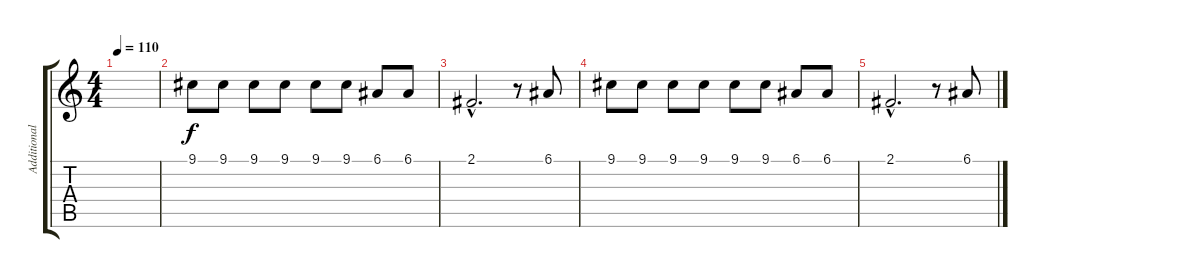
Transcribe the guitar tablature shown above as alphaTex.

\track ("Additional Instruments" "Additional") {instrument koto}
\staff {score tabs}
\tuning (E4 B3 G3 D3 A2 E2) {hide}
\ts (4 4)
\tempo 110
\clef g2
\ks c
|
9.1.8{volume 16 balance 8 instrument kalimba} 9.1.8 9.1.8 9.1.8 9.1.8 9.1.8 6.1.8 6.1.8 |
2.1{hac}.2{d} r.8 6.1.8 |
9.1.8{volume 16 balance 8 instrument kalimba} 9.1.8 9.1.8 9.1.8 9.1.8 9.1.8 6.1.8 6.1.8 |
2.1{hac}.2{d} r.8 6.1.8
